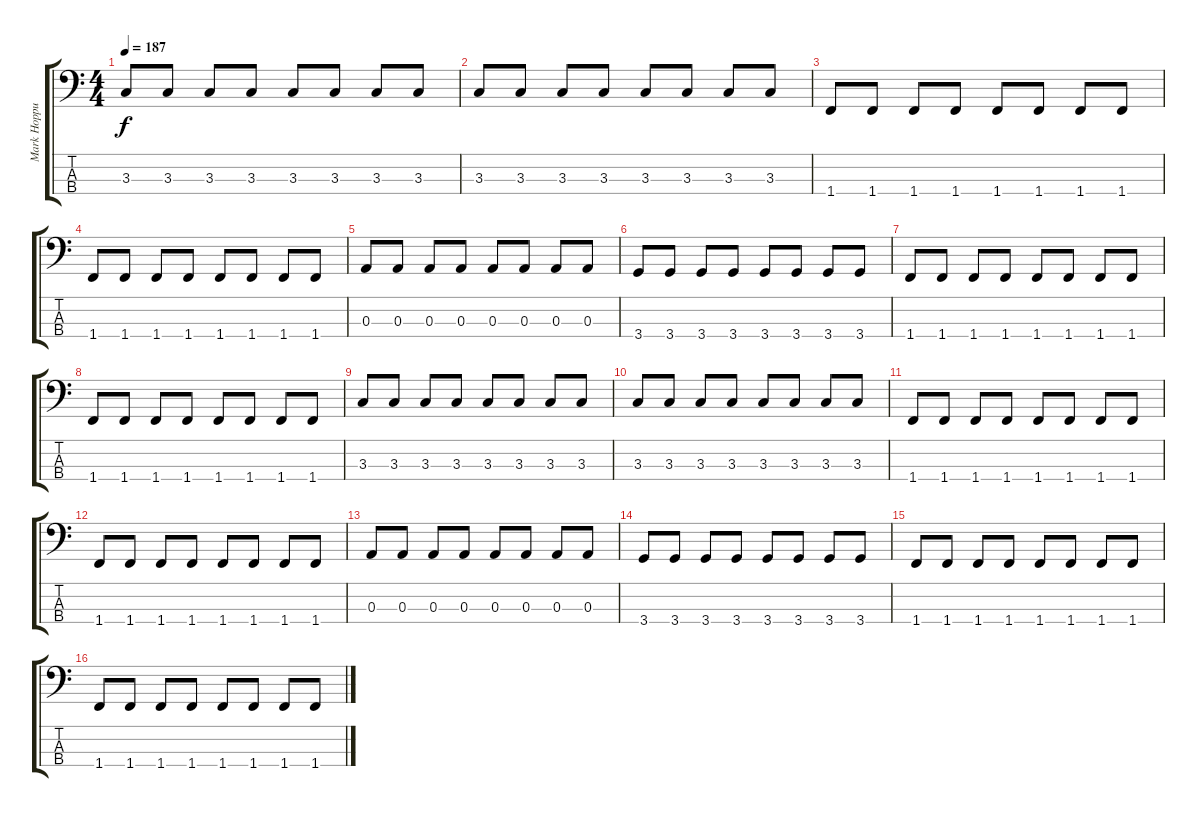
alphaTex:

\track ("Mark Hoppus Bass" "Mark Hoppu") {instrument electricbassfinger}
\staff {score tabs}
\tuning (G2 D2 A1 E1) {hide}
\ts (4 4)
\tempo 187
\clef f4
\ks c
3.3.8{dy f} 3.3.8 3.3.8 3.3.8 3.3.8 3.3.8 3.3.8 3.3.8 |
3.3.8 3.3.8 3.3.8 3.3.8 3.3.8 3.3.8 3.3.8 3.3.8 |
1.4.8 1.4.8 1.4.8 1.4.8 1.4.8 1.4.8 1.4.8 1.4.8 |
1.4.8 1.4.8 1.4.8 1.4.8 1.4.8 1.4.8 1.4.8 1.4.8 |
0.3.8 0.3.8 0.3.8 0.3.8 0.3.8 0.3.8 0.3.8 0.3.8 |
3.4.8 3.4.8 3.4.8 3.4.8 3.4.8 3.4.8 3.4.8 3.4.8 |
1.4.8 1.4.8 1.4.8 1.4.8 1.4.8 1.4.8 1.4.8 1.4.8 |
1.4.8 1.4.8 1.4.8 1.4.8 1.4.8 1.4.8 1.4.8 1.4.8 |
3.3.8 3.3.8 3.3.8 3.3.8 3.3.8 3.3.8 3.3.8 3.3.8 |
3.3.8 3.3.8 3.3.8 3.3.8 3.3.8 3.3.8 3.3.8 3.3.8 |
1.4.8 1.4.8 1.4.8 1.4.8 1.4.8 1.4.8 1.4.8 1.4.8 |
1.4.8 1.4.8 1.4.8 1.4.8 1.4.8 1.4.8 1.4.8 1.4.8 |
0.3.8 0.3.8 0.3.8 0.3.8 0.3.8 0.3.8 0.3.8 0.3.8 |
3.4.8 3.4.8 3.4.8 3.4.8 3.4.8 3.4.8 3.4.8 3.4.8 |
1.4.8 1.4.8 1.4.8 1.4.8 1.4.8 1.4.8 1.4.8 1.4.8 |
1.4.8 1.4.8 1.4.8 1.4.8 1.4.8 1.4.8 1.4.8 1.4.8
